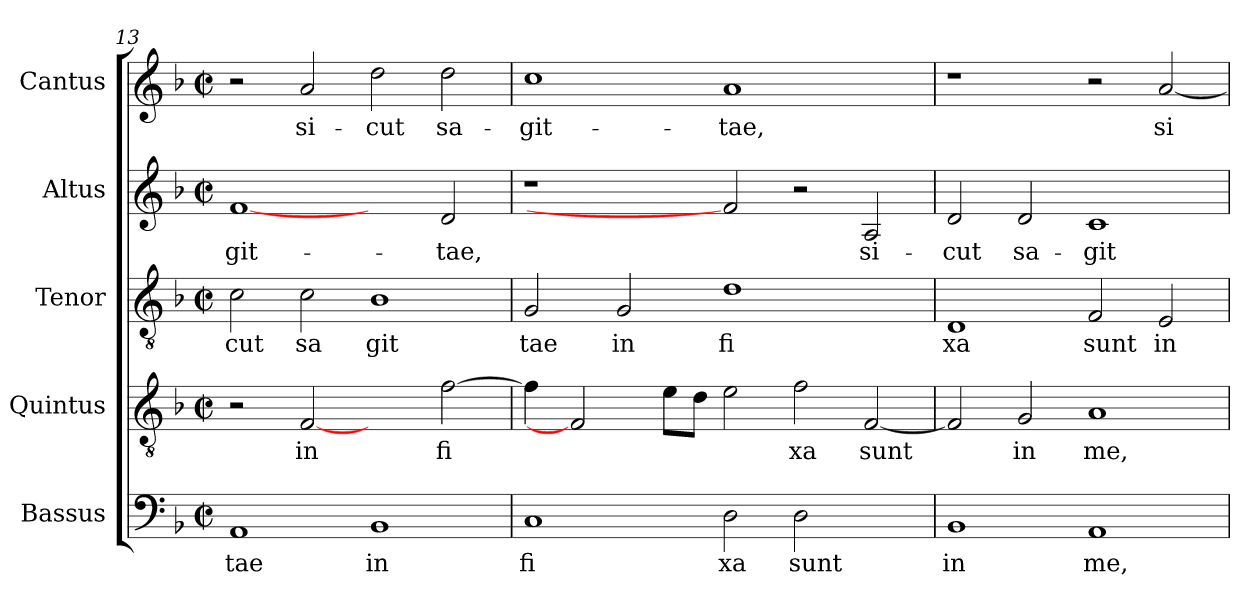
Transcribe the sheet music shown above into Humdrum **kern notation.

**kern	**text	**kern	**text	**kern	**text	**kern	**text	**kern	**text
*part5	*part5	*part4	*part4	*part3	*part3	*part2	*part2	*part1	*part1
*staff5	*staff5	*staff4	*staff4	*staff3	*staff3	*staff2	*staff2	*staff1	*staff1
*I"Bassus	*	*I"Quintus	*	*I"Tenor	*	*I"Altus	*	*I"Cantus	*
*clefF4	*	*clefGv2	*	*clefGv2	*	*clefG2	*	*clefG2	*
*k[b-]	*	*k[b-]	*	*k[b-]	*	*k[b-]	*	*k[b-]	*
*F:	*	*F:	*	*F:	*	*F:	*	*F:	*
*M2/2	*	*M2/2	*	*M2/2	*	*M2/2	*	*M2/2	*
*met(c|)	*	*met(c|)	*	*met(c|)	*	*met(c|)	*	*met(c|)	*
=13	=13	=13	=13	=13	=13	=13	=13	=13	=13
!	!LO:LY:b:cj	!	!	!	!LO:LY:b:cj	!	!LO:LY:b:cj	!	!
1AA	tae	2r	.	2c\	cut	[1f	-git-	2r	.
!	!	!	!LO:LY:b:cj	!	!LO:LY:b:cj	!	!	!	!LO:LY:b:cj
.	.	[2F	in	2c\	sa	.	.	2a/	si-
!	!LO:LY:b:cj	!	!	!	!LO:LY:b:cj	!	!	!	!LO:LY:b:cj
1BB-	in	2ryy	.	1B-	git	2ryy	.	2dd\	-cut
!	!	!	!LO:LY:b:cj	!	!	!	!LO:LY:b:cj	!	!LO:LY:b:cj
.	.	[>2f\	fi	.	.	2d/	-tae,	2dd\	sa-
=14	=14	=14	=14	=14	=14	=14	=14	=14	=14
!	!LO:LY:b:cj	!	!LO:LY:b:cj	!	!LO:LY:b:cj	!	!	!	!LO:LY:b:cj
1C	fi	4f\]	.	2G/	tae	1r	.	1cc	-git-
.	.	2F]	.	.	.	.	.	.	.
!	!	!	!	!	!LO:LY:b:cj	!	!	!	!
.	.	.	.	2G/	in	.	.	.	.
!	!	!	!LO:LY:b:cj	!	!	!	!	!	!
.	.	8e\L	.	.	.	.	.	.	.
!	!	!	!LO:LY:b:cj	!	!	!	!	!	!
.	.	8d\J	.	.	.	.	.	.	.
!	!LO:LY:b:cj	!	!LO:LY:b:cj	!	!LO:LY:b:cj	!	!	!	!LO:LY:b:cj
2D\	xa	2e\	.	1d	fi	2f]	.	1a	-tae,
!	!LO:LY:b:cj	!	!LO:LY:b:cj	!	!	!	!	!	!
2D\	sunt	2f\	xa	.	.	2r	.	.	.
!	!	!	!LO:LY:b:cj	!	!	!	!LO:LY:b:cj	!	!
2ryy	.	[<2F/	sunt	2ryy	.	2A/	si-	2ryy	.
=15	=15	=15	=15	=15	=15	=15	=15	=15	=15
!	!LO:LY:b:cj	!	!LO:LY:b:cj	!	!LO:LY:b:cj	!	!LO:LY:b:cj	!	!
1BB-	in	2F/]	.	1D	xa	2d/	-cut	1r	.
!	!	!	!LO:LY:b:cj	!	!	!	!LO:LY:b:cj	!	!
.	.	2G/	in	.	.	2d/	sa-	.	.
!	!LO:LY:b:cj	!	!LO:LY:b:cj	!	!LO:LY:b:cj	!	!LO:LY:b:cj	!	!
1AA	me,	1A	me,	2F/	sunt	1c	-git-	2r	.
!	!	!	!	!	!LO:LY:b:cj	!	!	!	!LO:LY:b:cj
.	.	.	.	2E/	in	.	.	[>2a/	si-
=	=	=	=	=	=	=	=	=	=
*-	*-	*-	*-	*-	*-	*-	*-	*-	*-
